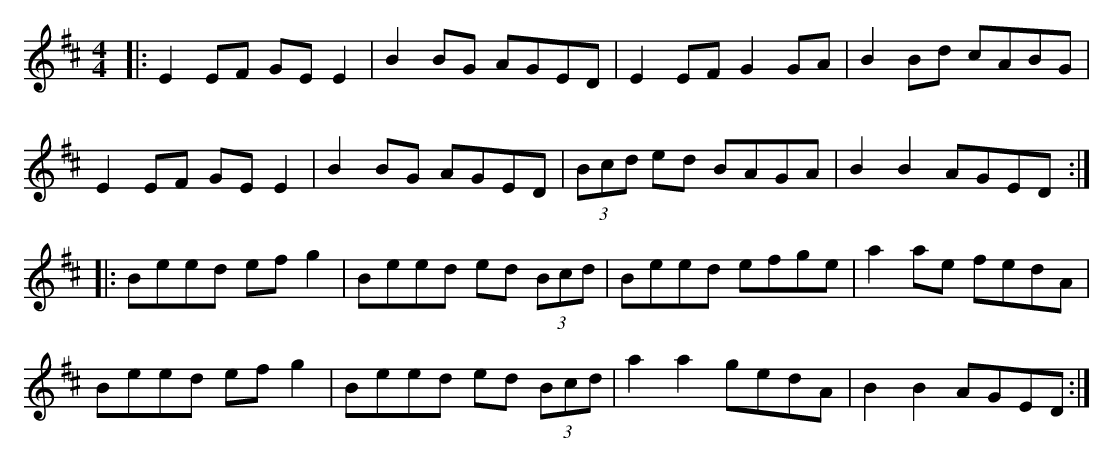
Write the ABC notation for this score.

X:1
M:4/4
K:Edor
|:E2 EF GEE2|B2BG AGED|E2EF G2GA|B2Bd cABG|
E2 EF GEE2|B2BG AGED|(3Bcd ed BAGA|B2B2 AGED:|
|:Beed ef g2|Beed ed (3Bcd|Beed efge|a2 ae fedA|
Beed ef g2|Beed ed (3Bcd|a2a2 gedA|B2B2 AGED:|
